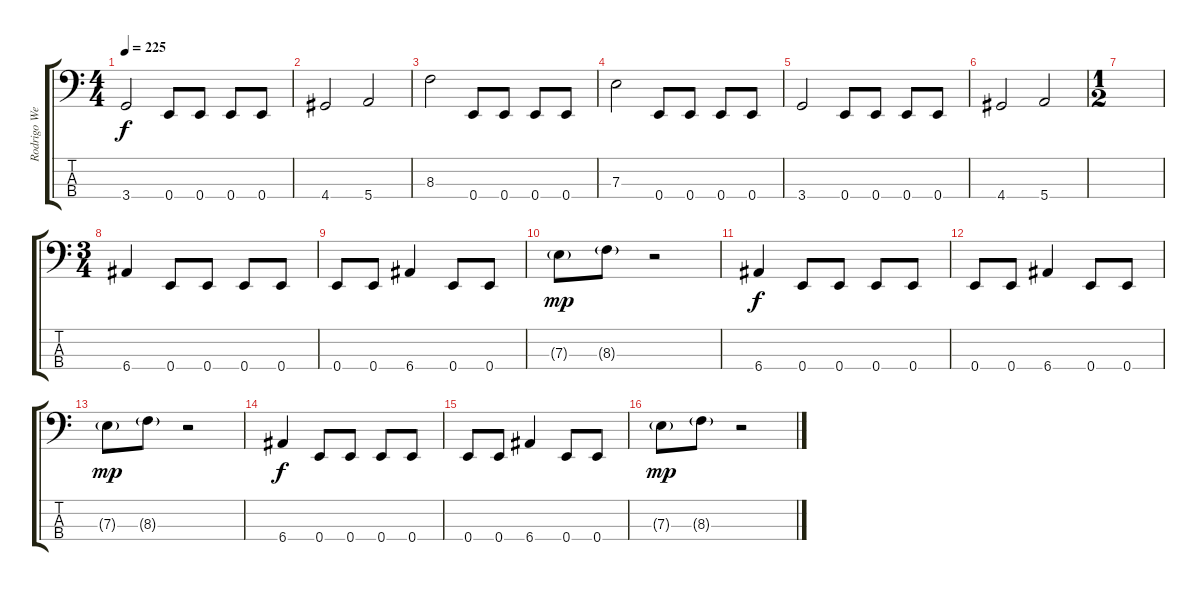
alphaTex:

\track ("Rodrigo Westphal" "Rodrigo We") {instrument electricbassfinger}
\staff {score tabs}
\tuning (G2 D2 A1 E1) {hide}
\ts (4 4)
\tempo 225
\clef f4
\ks c
3.4.2{dy f} 0.4.8 0.4.8 0.4.8 0.4.8 |
4.4.2 5.4.2 |
8.3.2 0.4.8 0.4.8 0.4.8 0.4.8 |
7.3.2 0.4.8 0.4.8 0.4.8 0.4.8 |
3.4.2 0.4.8 0.4.8 0.4.8 0.4.8 |
4.4.2 5.4.2 |
\ts (1 2)
|
\ts (3 4)
6.4.4 0.4.8 0.4.8 0.4.8 0.4.8 |
0.4.8 0.4.8 6.4.4 0.4.8 0.4.8 |
7.3{g}.8{dy mp} 8.3{g}.8 r.2 |
6.4.4{dy f} 0.4.8 0.4.8 0.4.8 0.4.8 |
0.4.8 0.4.8 6.4.4 0.4.8 0.4.8 |
7.3{g}.8{dy mp} 8.3{g}.8 r.2 |
6.4.4{dy f} 0.4.8 0.4.8 0.4.8 0.4.8 |
0.4.8 0.4.8 6.4.4 0.4.8 0.4.8 |
7.3{g}.8{dy mp} 8.3{g}.8 r.2
